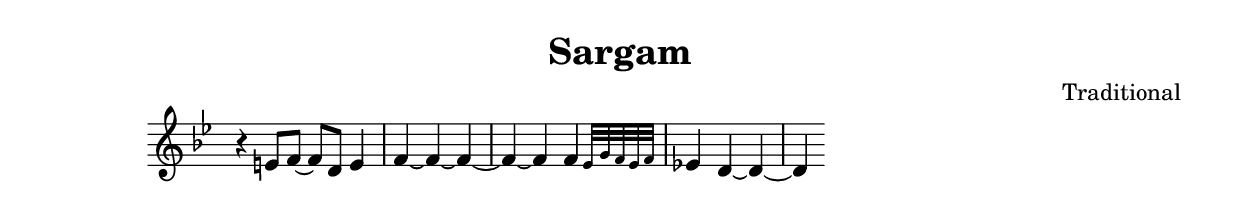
#(ly:set-option 'midi-extension "mid")
\version "2.12.3"
\include "english.ly"
\header{ 
title = "Sargam"
composer = "Traditional"
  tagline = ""  % removed 
}
%{
 Rag:Bhairavi
Tal:Dadra
Title:Sargam
Author:Traditional
Source:AAK
Mode: phrygian
Filename: bhairavi sargam 
Time: 3/4
Key: D

   0             +       0    RmgRg    g+
|: -- Rg -S R- | g - - | - - g       |  r S - | - :| 
 %}
  
melody = {
\once \override Staff.TimeSignature #'stencil = ##f
\clef treble
\key c \phrygian
\autoBeamOn  
\cadenzaOn
\bar "|:"  r4  d'8[ ef'8]~ ef'8[ c'8] d'4  \bar "|"  ef'4~ ef'4~ ef'4~ \bar "|"  ef'4~ ef'4 \afterGrace ef'4 { d'32[ f'32 ef'32 d'32 ef'32] } \bar "|"  df'4 c'4~ c'4~ \bar "|"  c'4 \bar ":|" \break

}

text = \lyricmode {
  
}

\score{
\transpose c' d'
<<
  \new Voice = "one" {
    \melody
  }
  \new Lyrics \lyricsto "one" \text
>>
\layout {
  \context {
       \Score
    \remove "Bar_number_engraver"
  } 
  }
\midi { 
  \context {
    \Score
    tempoWholesPerMinute = #(ly:make-moment 200 4)
   }
 }
}
